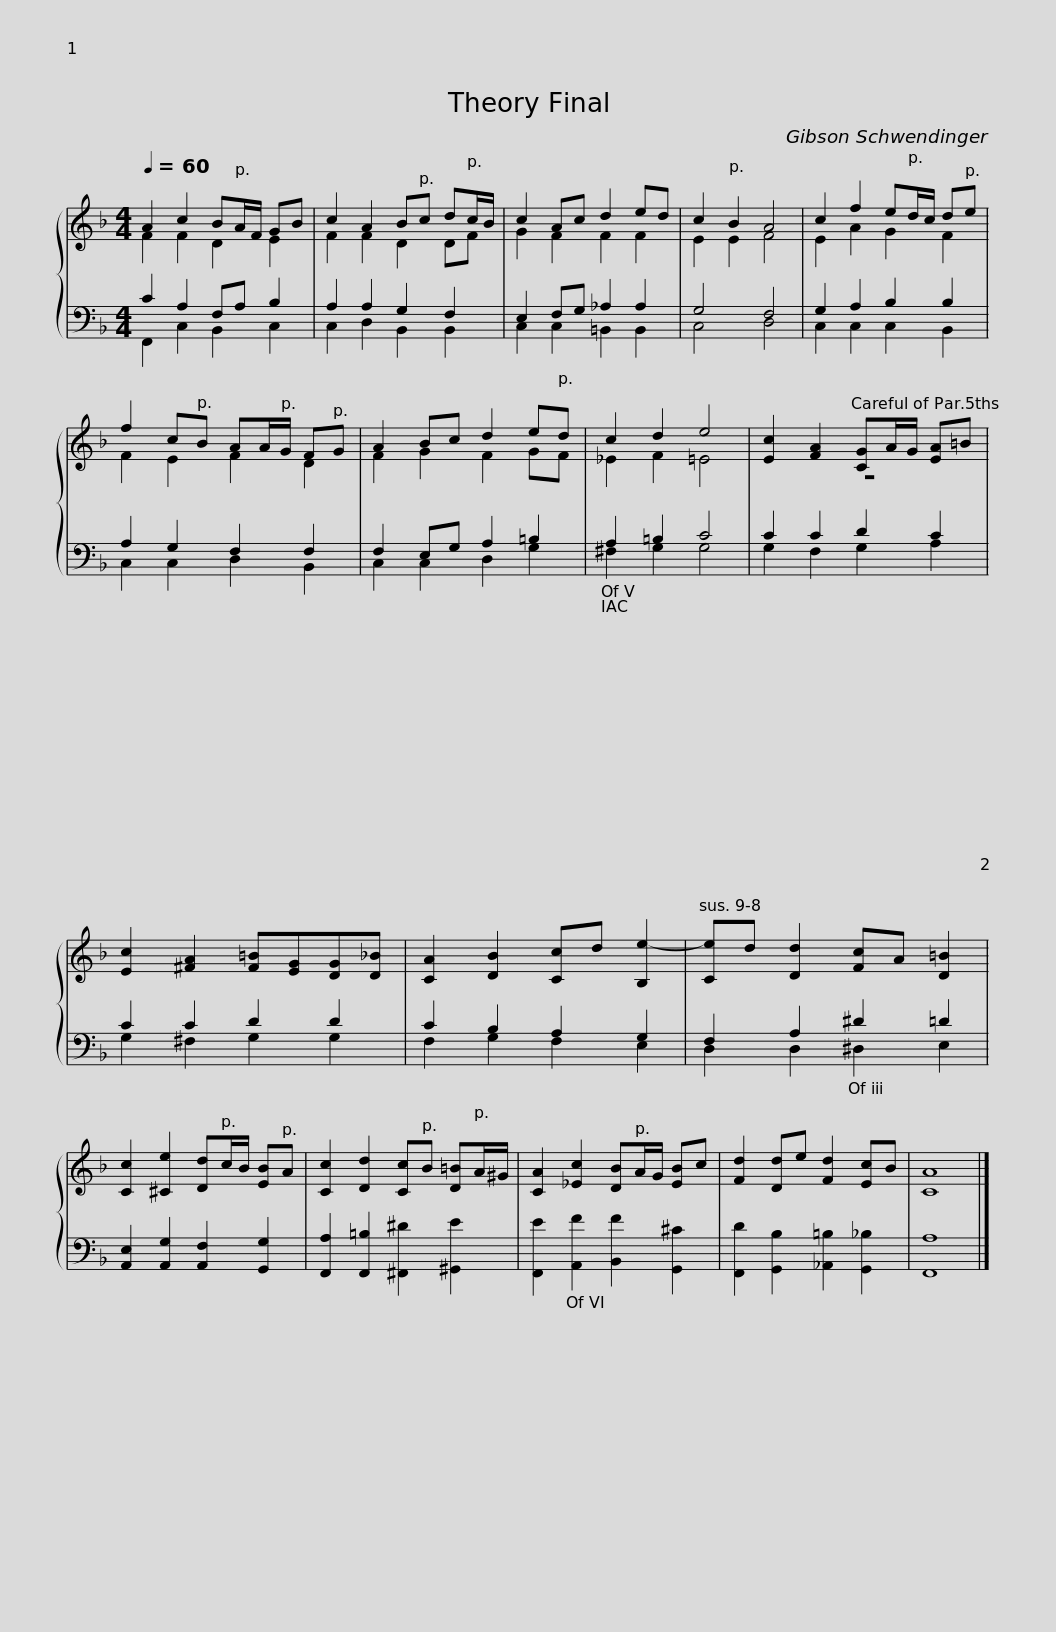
X:1
%%score { ( 1 2 ) | ( 3 4 ) }
L:1/8
Q:1/4=60
M:4/4
I:linebreak $
K:F
V:1 treble
V:2 treble
V:3 bass
V:4 bass
V:1
 A2 c2 BA/F/ GB | c2 A2 Bc dc/B/ | c2 Ac d2 ed | c2 B2 A4 |$ c2 f2 ed/c/ de | %5
 f2 cB AA/G/ FG | A2 Bc d2 ed | c2 d2 e4 |$ [Ec]2 [FA]2 [CG]A/G/ [EA]=B | [Ec]2 [^FA]2 [F=B][EG][DG][D_B] | %10
 [CA]2 [DB]2 [Cc]d [B,e-]2 | [Ce]d [Dd]2 [Fc]A [D=B]2 |$ [Cc]2 [^Ce]2 [Dd]c/B/ [EB]A | [Cc]2 [Dd]2 [Cc]B [D=B]A/^G/ | [CA]2 [_Ec]2 [DB]A/G/ [EB]c | %15
 [Fd]2 [Dd]e [Fd]2 [Ec]B |$ [CA]8 |] %17
V:2
 F2 F2 D2 E2 | F2 F2 D2 DF | G2 F2 F2 F2 | E2 E2 F4 |$ E2 A2 G2 F2 | %5
 F2 E2 F2 D2 | F2 G2 F2 GF | _E2 F2 =E4 |$ z8 | x8 | %10
 x8 | x8 |$ x8 | x8 | x8 | %15
 x8 |$ x8 |] %17
V:3
 C2 A,2 F,A, B,2 | A,2 A,2 G,2 F,2 | E,2 F,G, _A,2 A,2 | G,4 F,4 |$ G,2 A,2 B,2 B,2 | %5
 A,2 G,2 F,2 F,2 | F,2 E,G, A,2 =B,2 | A,2 =B,2 C4 |$ C2 C2 D2 C2 | C2 C2 D2 D2 | %10
 C2 B,2 A,2 G,2 | F,2 A,2 ^D2 =D2 |$ [A,,E,]2 [A,,G,]2 [A,,F,]2 [G,,G,]2 | [F,,A,]2 [F,,=B,]2 [^F,,^D]2 [^G,,E]2 | [F,,E]2 [A,,F]2 [B,,F]2 [G,,^C]2 | %15
 [F,,D]2 [G,,B,]2 [_A,,=B,]2 [G,,_B,]2 |$ [F,,A,]8 |] %17
V:4
 F,,2 C,2 B,,2 C,2 | C,2 D,2 B,,2 B,,2 | C,2 C,2 =B,,2 B,,2 | C,4 D,4 |$ C,2 C,2 C,2 B,,2 | %5
 C,2 C,2 D,2 B,,2 | C,2 C,2 D,2 G,2 | ^F,2 G,2 G,4 |$ G,2 F,2 G,2 A,2 | G,2 ^F,2 G,2 G,2 | %10
 F,2 G,2 F,2 E,2 | D,2 D,2 ^D,2 E,2 |$ x8 | x8 | x8 | %15
 x8 |$ x8 |] %17
